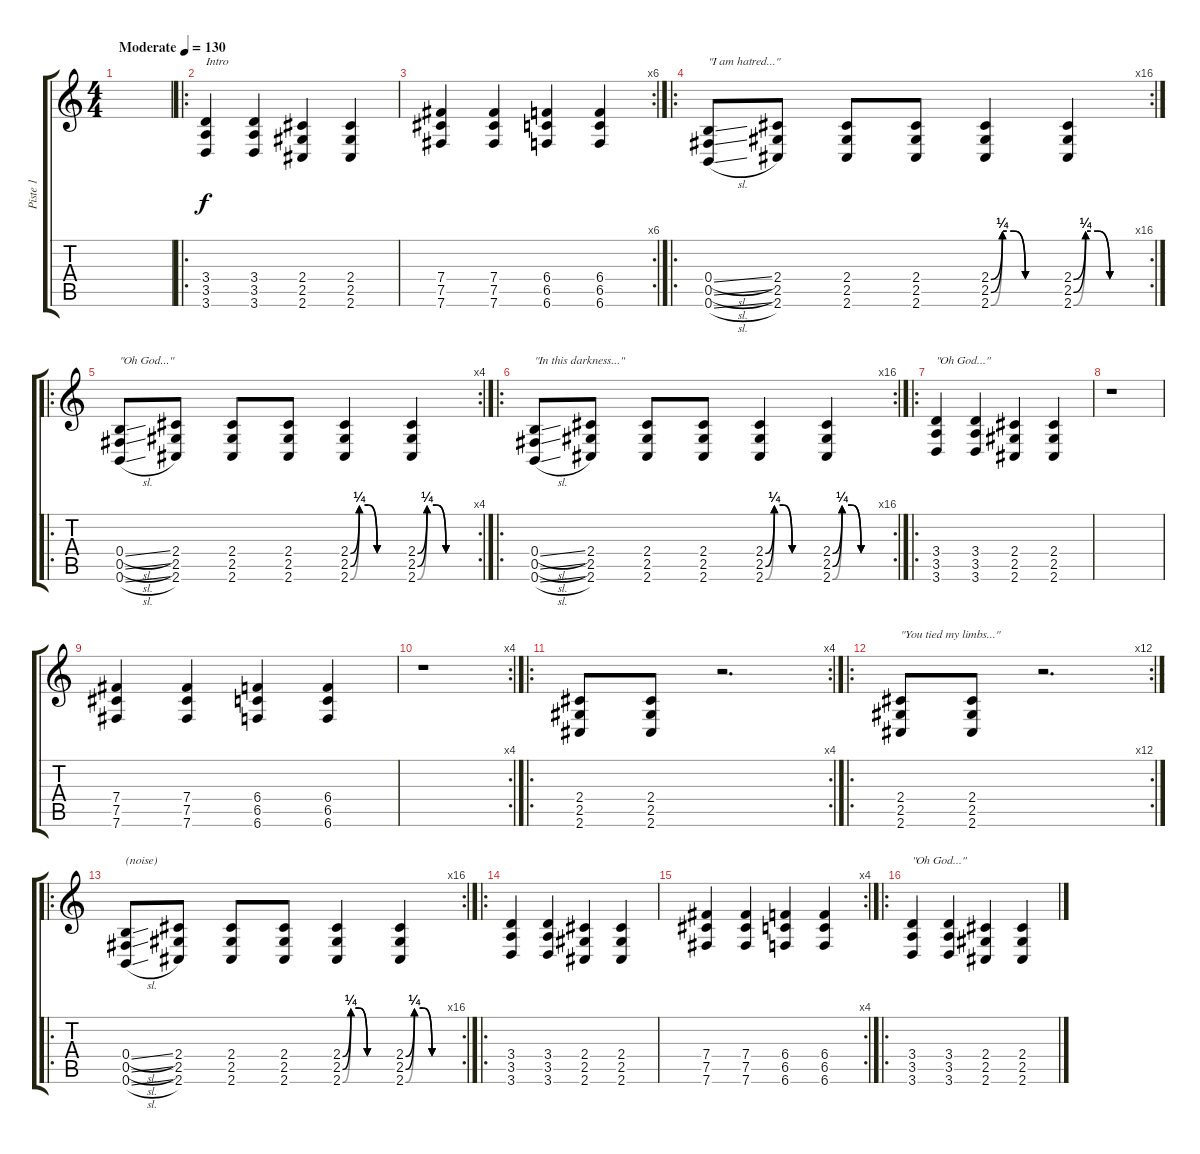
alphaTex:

\track ("Piste 1" "Piste 1") {instrument distortionguitar}
\staff {score tabs}
\tuning (Db4 Ab3 E3 B2 Gb2 B1) {hide}
\ts (4 4)
\tempo (130 "Moderate")
\clef g2
\ks c
|
\ro
(3.4 3.5 3.6).4{txt "Intro"} (3.4 3.5 3.6).4 (2.4 2.5 2.6).4 (2.4 2.5 2.6).4 |
\rc 6
(7.4 7.5 7.6).4 (7.4 7.5 7.6).4 (6.4 6.5 6.6).4 (6.4 6.5 6.6).4 |
\ro
\rc 16
(0.4{sl} 0.5{sl} 0.6{sl}).8{txt "\"I am hatred...\""} (2.4 2.5 2.6).8 (2.4 2.5 2.6).8 (2.4 2.5 2.6).8 (2.4{be (custom 0 0 10 1 20 1 30 0 60 0)} 2.5{be (custom 0 0 10 1 20 1 30 0 60 0)} 2.6{be (custom 0 0 10 1 20 1 30 0 60 0)}).4 (2.4{be (custom 0 0 10 1 20 1 30 0 60 0)} 2.5{be (custom 0 0 10 1 20 1 30 0 60 0)} 2.6{be (custom 0 0 10 1 20 1 30 0 60 0)}).4 |
\ro
\rc 4
(0.4{sl} 0.5{sl} 0.6{sl}).8{txt "\"Oh God...\""} (2.4 2.5 2.6).8 (2.4 2.5 2.6).8 (2.4 2.5 2.6).8 (2.4{be (custom 0 0 10 1 20 1 30 0 60 0)} 2.5{be (custom 0 0 10 1 20 1 30 0 60 0)} 2.6{be (custom 0 0 10 1 20 1 30 0 60 0)}).4 (2.4{be (custom 0 0 10 1 20 1 30 0 60 0)} 2.5{be (custom 0 0 10 1 20 1 30 0 60 0)} 2.6{be (custom 0 0 10 1 20 1 30 0 60 0)}).4 |
\ro
\rc 16
(0.4{sl} 0.5{sl} 0.6{sl}).8{txt "\"In this darkness...\""} (2.4 2.5 2.6).8 (2.4 2.5 2.6).8 (2.4 2.5 2.6).8 (2.4{be (custom 0 0 10 1 20 1 30 0 60 0)} 2.5{be (custom 0 0 10 1 20 1 30 0 60 0)} 2.6{be (custom 0 0 10 1 20 1 30 0 60 0)}).4 (2.4{be (custom 0 0 10 1 20 1 30 0 60 0)} 2.5{be (custom 0 0 10 1 20 1 30 0 60 0)} 2.6{be (custom 0 0 10 1 20 1 30 0 60 0)}).4 |
\ro
(3.4 3.5 3.6).4{txt "\"Oh God...\""} (3.4 3.5 3.6).4 (2.4 2.5 2.6).4 (2.4 2.5 2.6).4 |
r.1 |
(7.4 7.5 7.6).4 (7.4 7.5 7.6).4 (6.4 6.5 6.6).4 (6.4 6.5 6.6).4 |
\rc 4
r.1 |
\ro
\rc 4
(2.4 2.5 2.6).8 (2.4 2.5 2.6).8 r.2{d} |
\ro
\rc 12
(2.4 2.5 2.6).8{txt "\"You tied my limbs...\""} (2.4 2.5 2.6).8 r.2{d} |
\ro
\rc 16
(0.4{sl} 0.5{sl} 0.6{sl}).8{txt "(noise)"} (2.4 2.5 2.6).8 (2.4 2.5 2.6).8 (2.4 2.5 2.6).8 (2.4{be (custom 0 0 10 1 20 1 30 0 60 0)} 2.5{be (custom 0 0 10 1 20 1 30 0 60 0)} 2.6{be (custom 0 0 10 1 20 1 30 0 60 0)}).4 (2.4{be (custom 0 0 10 1 20 1 30 0 60 0)} 2.5{be (custom 0 0 10 1 20 1 30 0 60 0)} 2.6{be (custom 0 0 10 1 20 1 30 0 60 0)}).4 |
\ro
(3.4 3.5 3.6).4 (3.4 3.5 3.6).4 (2.4 2.5 2.6).4 (2.4 2.5 2.6).4 |
\rc 4
(7.4 7.5 7.6).4 (7.4 7.5 7.6).4 (6.4 6.5 6.6).4 (6.4 6.5 6.6).4 |
\ro
(3.4 3.5 3.6).4{txt "\"Oh God...\""} (3.4 3.5 3.6).4 (2.4 2.5 2.6).4 (2.4 2.5 2.6).4
